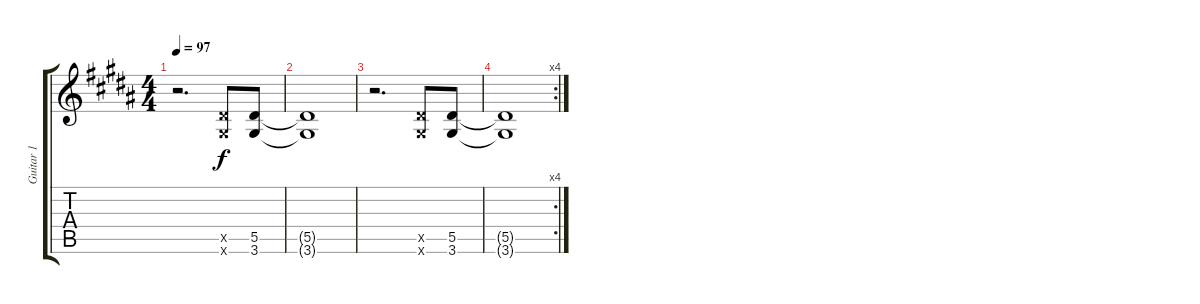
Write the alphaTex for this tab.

\track ("Guitar 1" "Guitar 1") {instrument overdrivenguitar}
\staff {score tabs}
\tuning (C4 C4 Ab3 Eb3 Bb2 F2) {hide}
\ts (4 4)
\tempo 97
\clef g2
\ks b
r.2{d dy f} (5.5{x} 3.6{x}).8 (5.5 3.6).8 |
(5.5{t} 3.6{t}).1 |
r.2{d} (5.5{x} 3.6{x}).8 (5.5 3.6).8 |
\rc 4
(5.5{t} 3.6{t}).1
